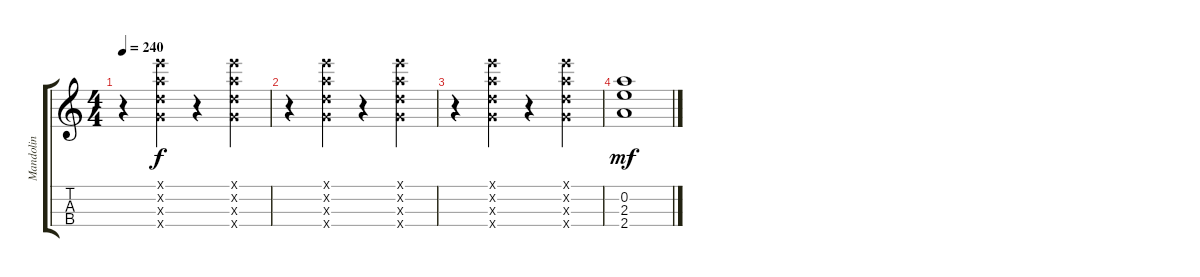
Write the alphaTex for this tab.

\track ("Mandolin" "Mandolin") {instrument acousticguitarnylon}
\staff {score tabs}
\tuning (E5 A4 D4 G3) {hide}
\ts (4 4)
\tempo 240
\clef g2
\ks c
r.4{dy f} (0.1{x} 0.2{x} 0.3{x} 0.4{x}).4 r.4 (0.1{x} 0.2{x} 0.3{x} 0.4{x}).4 |
r.4 (0.1{x} 0.2{x} 0.3{x} 0.4{x}).4 r.4 (0.1{x} 0.2{x} 0.3{x} 0.4{x}).4 |
r.4 (0.1{x} 0.2{x} 0.3{x} 0.4{x}).4 r.4 (0.1{x} 0.2{x} 0.3{x} 0.4{x}).4 |
(0.2 2.3 2.4).1{dy mf}
